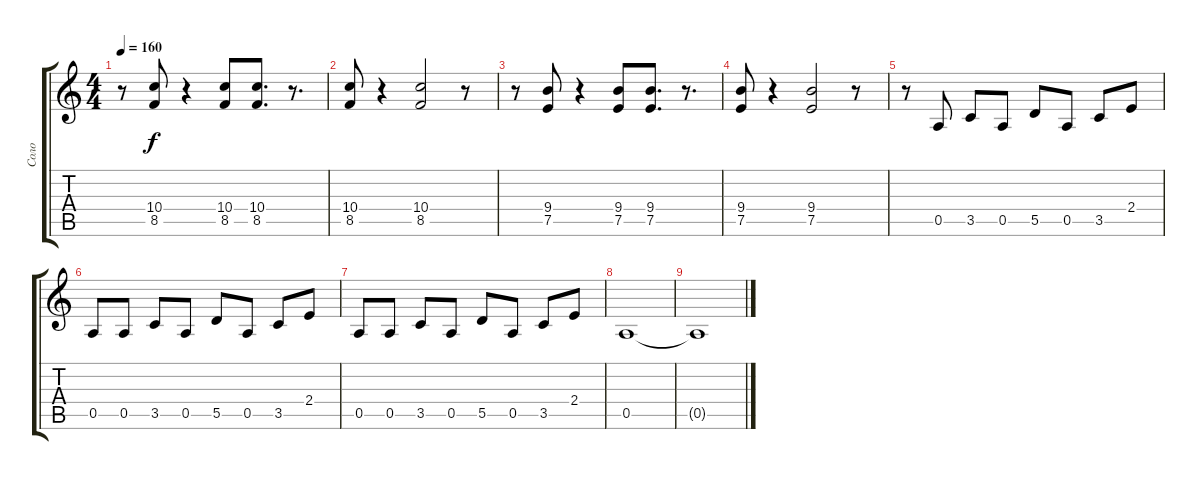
\track ("Соло" "Соло") {instrument distortionguitar}
\staff {score tabs}
\tuning (E4 B3 G3 D3 A2 E2) {hide}
\ts (4 4)
\tempo 160
\clef g2
\ks c
r.8{dy f} (10.4 8.5).8 r.4 (10.4 8.5).8 (10.4 8.5).8{d} r.8{d} |
(10.4 8.5).8 r.4 (10.4 8.5).2 r.8 |
r.8 (9.4 7.5).8 r.4 (9.4 7.5).8 (9.4 7.5).8{d} r.8{d} |
(9.4 7.5).8 r.4 (9.4 7.5).2 r.8 |
r.8 0.5.8 3.5.8 0.5.8 5.5.8 0.5.8 3.5.8 2.4.8 |
0.5.8 0.5.8 3.5.8 0.5.8 5.5.8 0.5.8 3.5.8 2.4.8 |
0.5.8 0.5.8 3.5.8 0.5.8 5.5.8 0.5.8 3.5.8 2.4.8 |
0.5.1 |
0.5{t}.1
